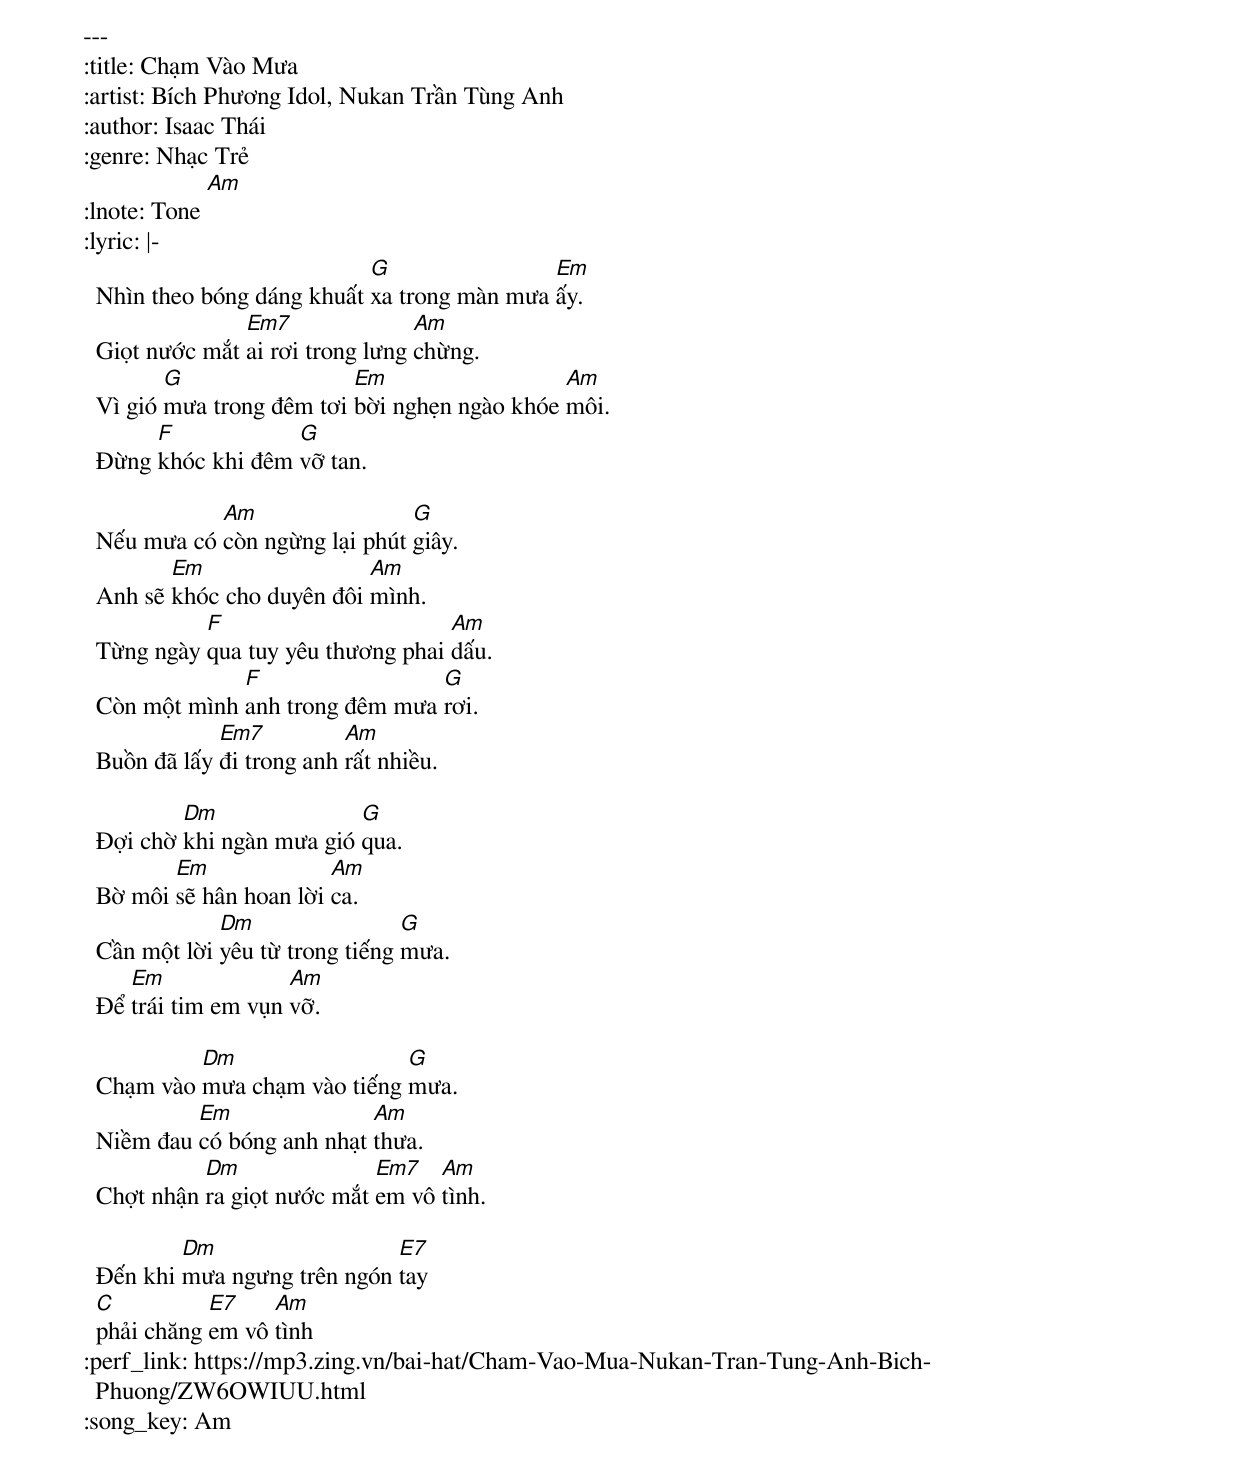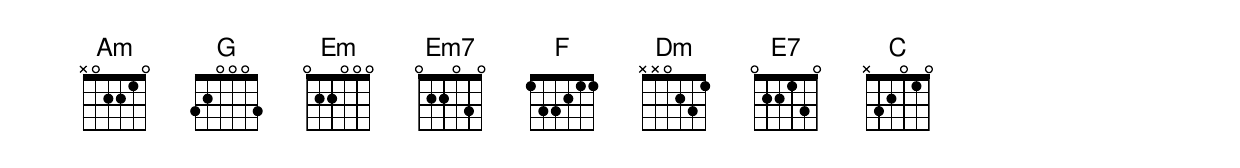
---
:title: Chạm Vào Mưa
:artist: Bích Phương Idol, Nukan Trần Tùng Anh
:author: Isaac Thái
:genre: Nhạc Trẻ
:lnote: Tone [Am]
:lyric: |-
  Nhìn theo bóng dáng khuất [G]xa trong màn mưa [Em]ấy.
  Giọt nước mắt [Em7]ai rơi trong lưng [Am]chừng.
  Vì gió [G]mưa trong đêm tơi [Em]bời nghẹn ngào khóe [Am]môi.
  Đừng [F]khóc khi đêm [G]vỡ tan.

  Nếu mưa có [Am]còn ngừng lại phút [G]giây.
  Anh sẽ [Em]khóc cho duyên đôi [Am]mình.
  Từng ngày [F]qua tuy yêu thương phai [Am]dấu.
  Còn một mình [F]anh trong đêm mưa [G]rơi.
  Buồn đã lấy [Em7]đi trong anh [Am]rất nhiều.

  Đợi chờ [Dm]khi ngàn mưa gió [G]qua.
  Bờ môi [Em]sẽ hân hoan lời [Am]ca.
  Cần một lời [Dm]yêu từ trong tiếng [G]mưa.
  Để [Em]trái tim em vụn [Am]vỡ.

  Chạm vào [Dm]mưa chạm vào tiếng [G]mưa.
  Niềm đau [Em]có bóng anh nhạt [Am]thưa.
  Chợt nhận [Dm]ra giọt nước mắt [Em7]em vô [Am]tình.

  Đến khi [Dm]mưa ngưng trên ngón [E7]tay
  [C]phải chăng [E7]em vô [Am]tình
:perf_link: https://mp3.zing.vn/bai-hat/Cham-Vao-Mua-Nukan-Tran-Tung-Anh-Bich-Phuong/ZW6OWIUU.html
:song_key: Am
